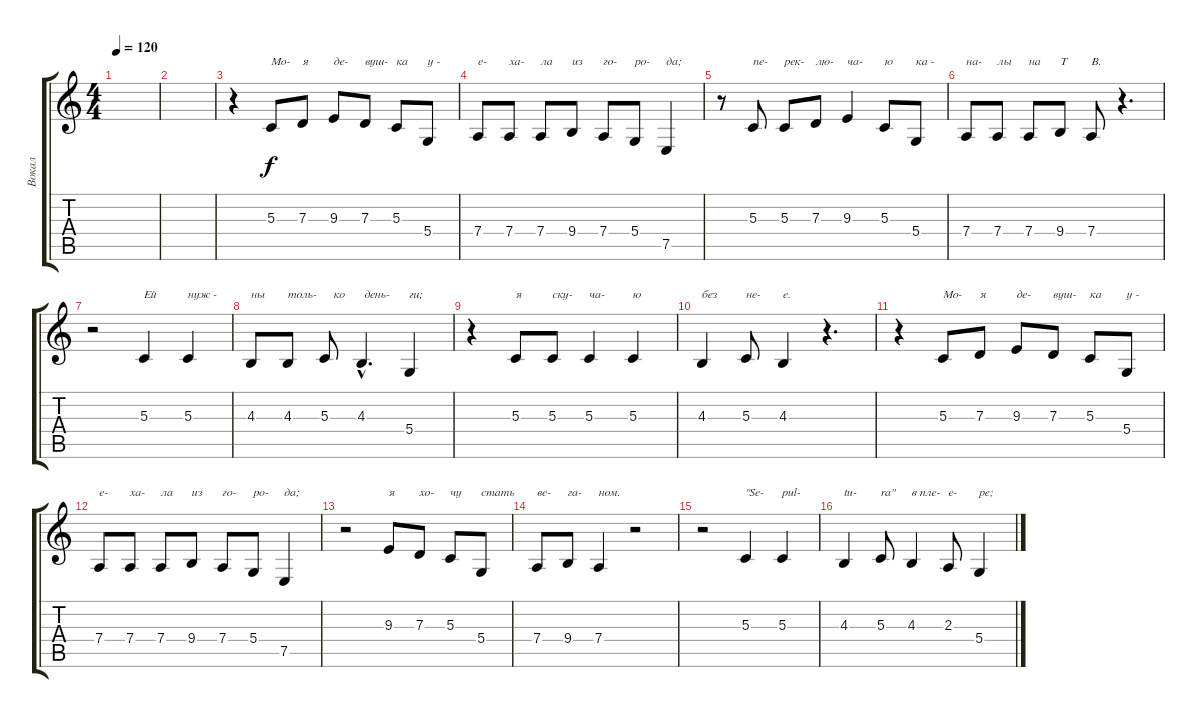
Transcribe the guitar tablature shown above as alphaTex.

\track ("Вокал" "Вокал") {instrument sopranosax}
\staff {score tabs}
\tuning (E4 B3 G3 D3 A2 E2) {hide}
\ts (4 4)
\tempo 120
\clef g2
\ks c
|
|
r.4 5.3.8{txt "Мо-"} 7.3.8{txt "я"} 9.3.8{txt "де-"} 7.3.8{txt "вуш-"} 5.3.8{txt "ка"} 5.4.8{txt "у -"} |
7.4.8{txt "е-"} 7.4.8{txt "ха-"} 7.4.8{txt "ла"} 9.4.8{txt "из"} 7.4.8{txt "го-"} 5.4.8{txt "ро-"} 7.5.4{txt "да;"} |
r.8 5.3.8{txt "пе-"} 5.3.8{txt "рек-"} 7.3.8{txt "лю-"} 9.3.4{txt "ча-"} 5.3.8{txt "ю"} 5.4.8{txt "ка -"} |
7.4.8{txt "на-"} 7.4.8{txt "лы"} 7.4.8{txt "на"} 9.4.8{txt "Т"} 7.4.8{txt "В."} r.4{d} |
r.2 5.3.4{txt "Ей"} 5.3.4{txt "нуж -"} |
4.3.8{txt "ны"} 4.3.8{txt "толь-"} 5.3.8{txt "   ко"} 4.3{hac}.4{d txt " день-"} 5.4.4{txt "ги;"} |
r.4 5.3.8{txt "я"} 5.3.8{txt "ску-"} 5.3.4{txt "ча-"} 5.3.4{txt "ю"} |
4.3.4{txt "без"} 5.3.8{txt "не-"} 4.3.4{txt "е."} r.4{d} |
r.4 5.3.8{txt "Мо-"} 7.3.8{txt "я"} 9.3.8{txt "де-"} 7.3.8{txt "вуш-"} 5.3.8{txt "ка"} 5.4.8{txt "у -"} |
7.4.8{txt "е-"} 7.4.8{txt "ха-"} 7.4.8{txt "ла"} 9.4.8{txt "из"} 7.4.8{txt "го-"} 5.4.8{txt "ро-"} 7.5.4{txt "да;"} |
r.2 9.3.8{txt "я"} 7.3.8{txt "хо-"} 5.3.8{txt "чу"} 5.4.8{txt "стать"} |
7.4.8{txt "ве-"} 9.4.8{txt "га-"} 7.4.4{txt "ном."} r.2 |
r.2 5.3.4{txt "\"Se-"} 5.3.4{txt "pul-"} |
4.3.4{txt "tu-"} 5.3.8{txt "ra\""} 4.3.4{txt "в пле-"} 2.3.8{txt "е-"} 5.4.4{txt "ре;"}
